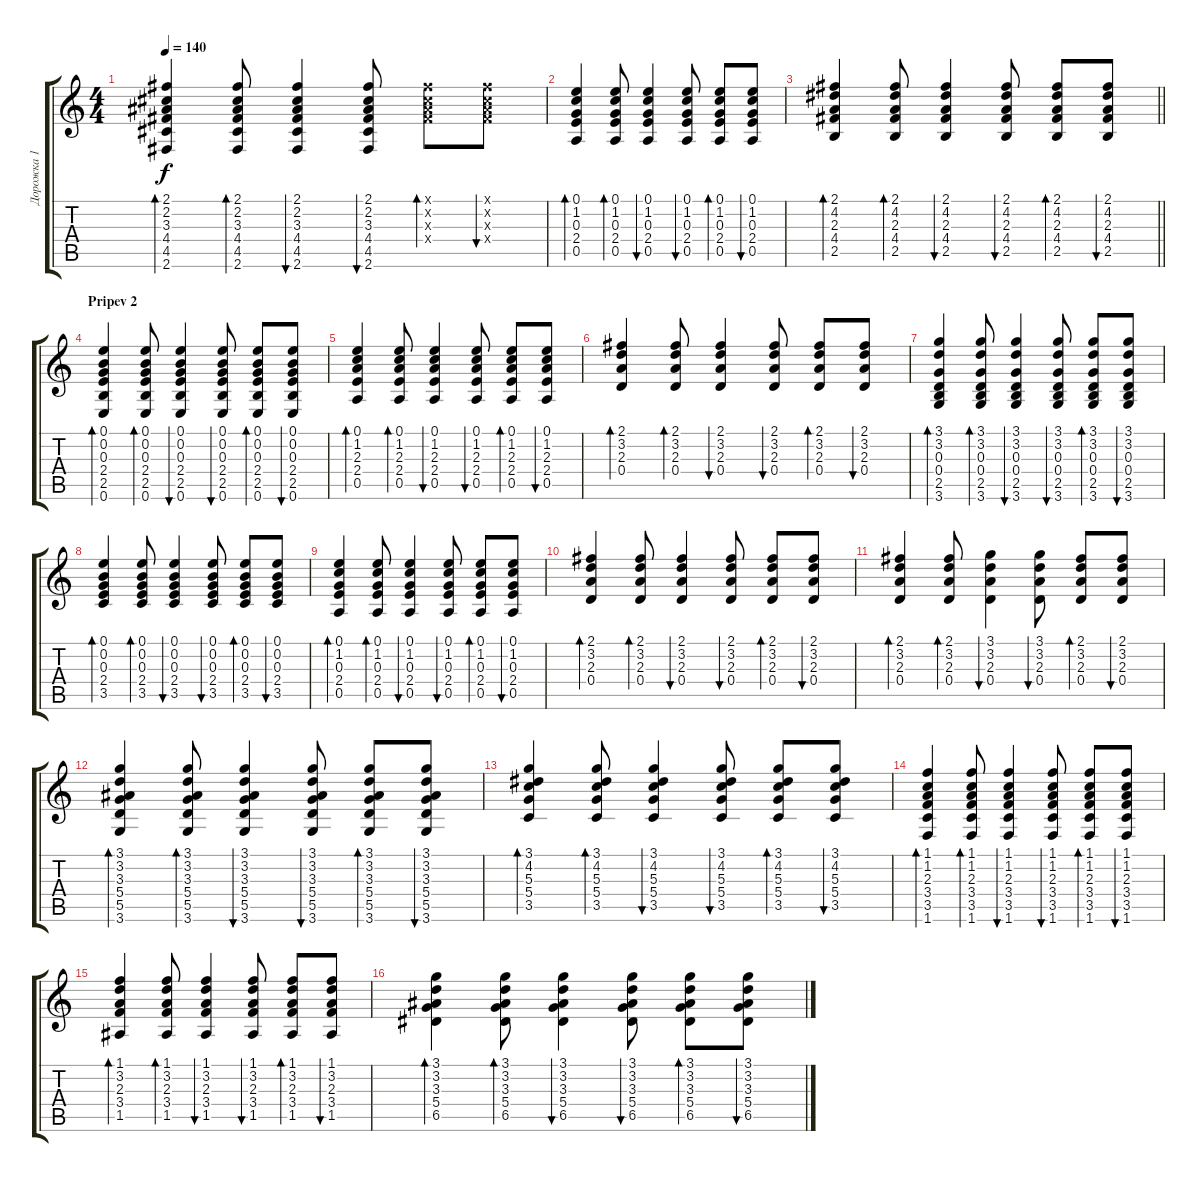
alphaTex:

\track ("Дорожка 1" "Дорожка 1") {instrument acousticguitarsteel}
\staff {score tabs}
\tuning (E4 B3 G3 D3 A2 E2) {hide}
\ts (4 4)
\tempo 140
\clef g2
\ks c
(2.1 2.2 3.3 4.4 4.5 2.6).4{bd 60 dy f} (2.1 2.2 3.3 4.4 4.5 2.6).8{bd 60} (2.1 2.2 3.3 4.4 4.5 2.6).4{bu 60} (2.1 2.2 3.3 4.4 4.5 2.6).8{bu 60} (2.1{x} 2.2{x} 3.3{x} 4.4{x}).8{bd 60} (2.1{x} 2.2{x} 3.3{x} 4.4{x}).8{bu 60} |
(0.1 1.2 0.3 2.4 0.5).4{bd 60} (0.1 1.2 0.3 2.4 0.5).8{bd 60} (0.1 1.2 0.3 2.4 0.5).4{bu 60} (0.1 1.2 0.3 2.4 0.5).8{bu 60} (0.1 1.2 0.3 2.4 0.5).8{bd 60} (0.1 1.2 0.3 2.4 0.5).8{bu 60} |
\barLineRight lightlight
(2.1 4.2 2.3 4.4 2.5).4{bd 60} (2.1 4.2 2.3 4.4 2.5).8{bd 60} (2.1 4.2 2.3 4.4 2.5).4{bu 60} (2.1 4.2 2.3 4.4 2.5).8{bu 60} (2.1 4.2 2.3 4.4 2.5).8{bd 60} (2.1 4.2 2.3 4.4 2.5).8{bu 60} |
\section ("" "Pripev 2")
(0.1 0.2 0.3 2.4 2.5 0.6).4{bd 60} (0.1 0.2 0.3 2.4 2.5 0.6).8{bd 60} (0.1 0.2 0.3 2.4 2.5 0.6).4{bu 60} (0.1 0.2 0.3 2.4 2.5 0.6).8{bu 60} (0.1 0.2 0.3 2.4 2.5 0.6).8{bd 60} (0.1 0.2 0.3 2.4 2.5 0.6).8{bu 60} |
(0.1 1.2 2.3 2.4 0.5).4{bd 60} (0.1 1.2 2.3 2.4 0.5).8{bd 60} (0.1 1.2 2.3 2.4 0.5).4{bu 60} (0.1 1.2 2.3 2.4 0.5).8{bu 60} (0.1 1.2 2.3 2.4 0.5).8{bd 60} (0.1 1.2 2.3 2.4 0.5).8{bu 60} |
(2.1 3.2 2.3 0.4).4{bd 60} (2.1 3.2 2.3 0.4).8{bd 60} (2.1 3.2 2.3 0.4).4{bu 60} (2.1 3.2 2.3 0.4).8{bu 60} (2.1 3.2 2.3 0.4).8{bd 60} (2.1 3.2 2.3 0.4).8{bu 60} |
(3.1 3.2 0.3 0.4 2.5 3.6).4{bd 60} (3.1 3.2 0.3 0.4 2.5 3.6).8{bd 60} (3.1 3.2 0.3 0.4 2.5 3.6).4{bu 60} (3.1 3.2 0.3 0.4 2.5 3.6).8{bu 60} (3.1 3.2 0.3 0.4 2.5 3.6).8{bd 60} (3.1 3.2 0.3 0.4 2.5 3.6).8{bu 60} |
(0.1 0.2 0.3 2.4 3.5).4{bd 60} (0.1 0.2 0.3 2.4 3.5).8{bd 60} (0.1 0.2 0.3 2.4 3.5).4{bu 60} (0.1 0.2 0.3 2.4 3.5).8{bu 60} (0.1 0.2 0.3 2.4 3.5).8{bd 60} (0.1 0.2 0.3 2.4 3.5).8{bu 60} |
(0.1 1.2 0.3 2.4 0.5).4{bd 60} (0.1 1.2 0.3 2.4 0.5).8{bd 60} (0.1 1.2 0.3 2.4 0.5).4{bu 60} (0.1 1.2 0.3 2.4 0.5).8{bu 60} (0.1 1.2 0.3 2.4 0.5).8{bd 60} (0.1 1.2 0.3 2.4 0.5).8{bu 60} |
(2.1 3.2 2.3 0.4).4{bd 60} (2.1 3.2 2.3 0.4).8{bd 60} (2.1 3.2 2.3 0.4).4{bu 60} (2.1 3.2 2.3 0.4).8{bu 60} (2.1 3.2 2.3 0.4).8{bd 60} (2.1 3.2 2.3 0.4).8{bu 60} |
(2.1 3.2 2.3 0.4).4{bd 60} (2.1 3.2 2.3 0.4).8{bd 60} (3.1 3.2 2.3 0.4).4{bu 60} (3.1 3.2 2.3 0.4).8{bu 60} (2.1 3.2 2.3 0.4).8{bd 60} (2.1 3.2 2.3 0.4).8{bu 60} |
(3.1 3.2 3.3 5.4 5.5 3.6).4{bd 60} (3.1 3.2 3.3 5.4 5.5 3.6).8{bd 60} (3.1 3.2 3.3 5.4 5.5 3.6).4{bu 60} (3.1 3.2 3.3 5.4 5.5 3.6).8{bu 60} (3.1 3.2 3.3 5.4 5.5 3.6).8{bd 60} (3.1 3.2 3.3 5.4 5.5 3.6).8{bu 60} |
(3.1 4.2 5.3 5.4 3.5).4{bd 60} (3.1 4.2 5.3 5.4 3.5).8{bd 60} (3.1 4.2 5.3 5.4 3.5).4{bu 60} (3.1 4.2 5.3 5.4 3.5).8{bu 60} (3.1 4.2 5.3 5.4 3.5).8{bd 60} (3.1 4.2 5.3 5.4 3.5).8{bu 60} |
(1.1 1.2 2.3 3.4 3.5 1.6).4{bd 60} (1.1 1.2 2.3 3.4 3.5 1.6).8{bd 60} (1.1 1.2 2.3 3.4 3.5 1.6).4{bu 60} (1.1 1.2 2.3 3.4 3.5 1.6).8{bu 60} (1.1 1.2 2.3 3.4 3.5 1.6).8{bd 60} (1.1 1.2 2.3 3.4 3.5 1.6).8{bu 60} |
(1.1 3.2 2.3 3.4 1.5).4{bd 60} (1.1 3.2 2.3 3.4 1.5).8{bd 60} (1.1 3.2 2.3 3.4 1.5).4{bu 60} (1.1 3.2 2.3 3.4 1.5).8{bu 60} (1.1 3.2 2.3 3.4 1.5).8{bd 60} (1.1 3.2 2.3 3.4 1.5).8{bu 60} |
(3.1 3.2 3.3 5.4 6.5).4{bd 60} (3.1 3.2 3.3 5.4 6.5).8{bd 60} (3.1 3.2 3.3 5.4 6.5).4{bu 60} (3.1 3.2 3.3 5.4 6.5).8{bu 60} (3.1 3.2 3.3 5.4 6.5).8{bd 60} (3.1 3.2 3.3 5.4 6.5).8{bu 60}
